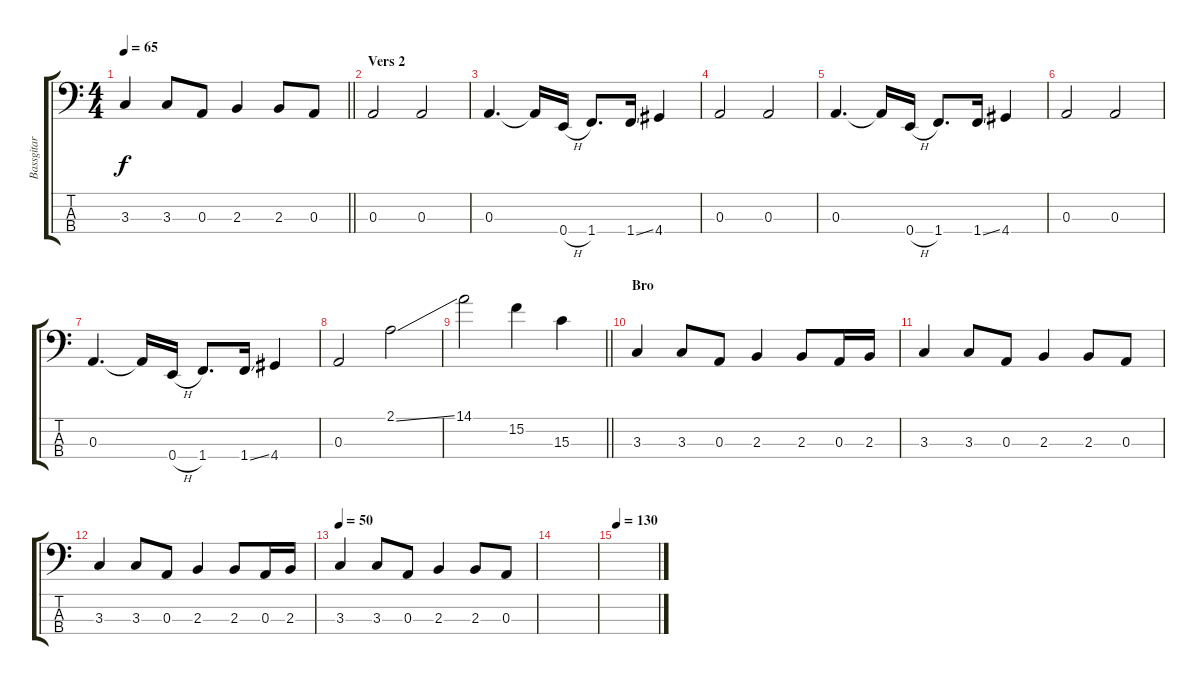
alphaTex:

\track ("Bassgitar" "Bassgitar") {instrument electricbasspick}
\staff {score tabs}
\tuning (G2 D2 A1 E1) {hide}
\ts (4 4)
\tempo 65
\clef f4
\barLineRight lightlight
\ks c
3.3.4{dy f} 3.3.8 0.3.8 2.3.4 2.3.8 0.3.8 |
\section ("" "Vers 2")
0.3.2 0.3.2 |
0.3.4{d} 0.3{t}.16 0.4{h}.16 1.4.8{d} 1.4{ss}.16 4.4.4 |
0.3.2 0.3.2 |
0.3.4{d} 0.3{t}.16 0.4{h}.16 1.4.8{d} 1.4{ss}.16 4.4.4 |
0.3.2 0.3.2 |
0.3.4{d} 0.3{t}.16 0.4{h}.16 1.4.8{d} 1.4{ss}.16 4.4.4 |
0.3.2 2.1{ss}.2 |
\barLineRight lightlight
14.1.2 15.2.4 15.3.4 |
\section ("" "Bro")
3.3.4 3.3.8 0.3.8 2.3.4 2.3.8 0.3.16 2.3.16 |
3.3.4 3.3.8 0.3.8 2.3.4 2.3.8 0.3.8 |
3.3.4 3.3.8 0.3.8 2.3.4 2.3.8 0.3.16 2.3.16 |
\tempo 50
3.3.4 3.3.8 0.3.8 2.3.4 2.3.8 0.3.8 |
|
\tempo 130
